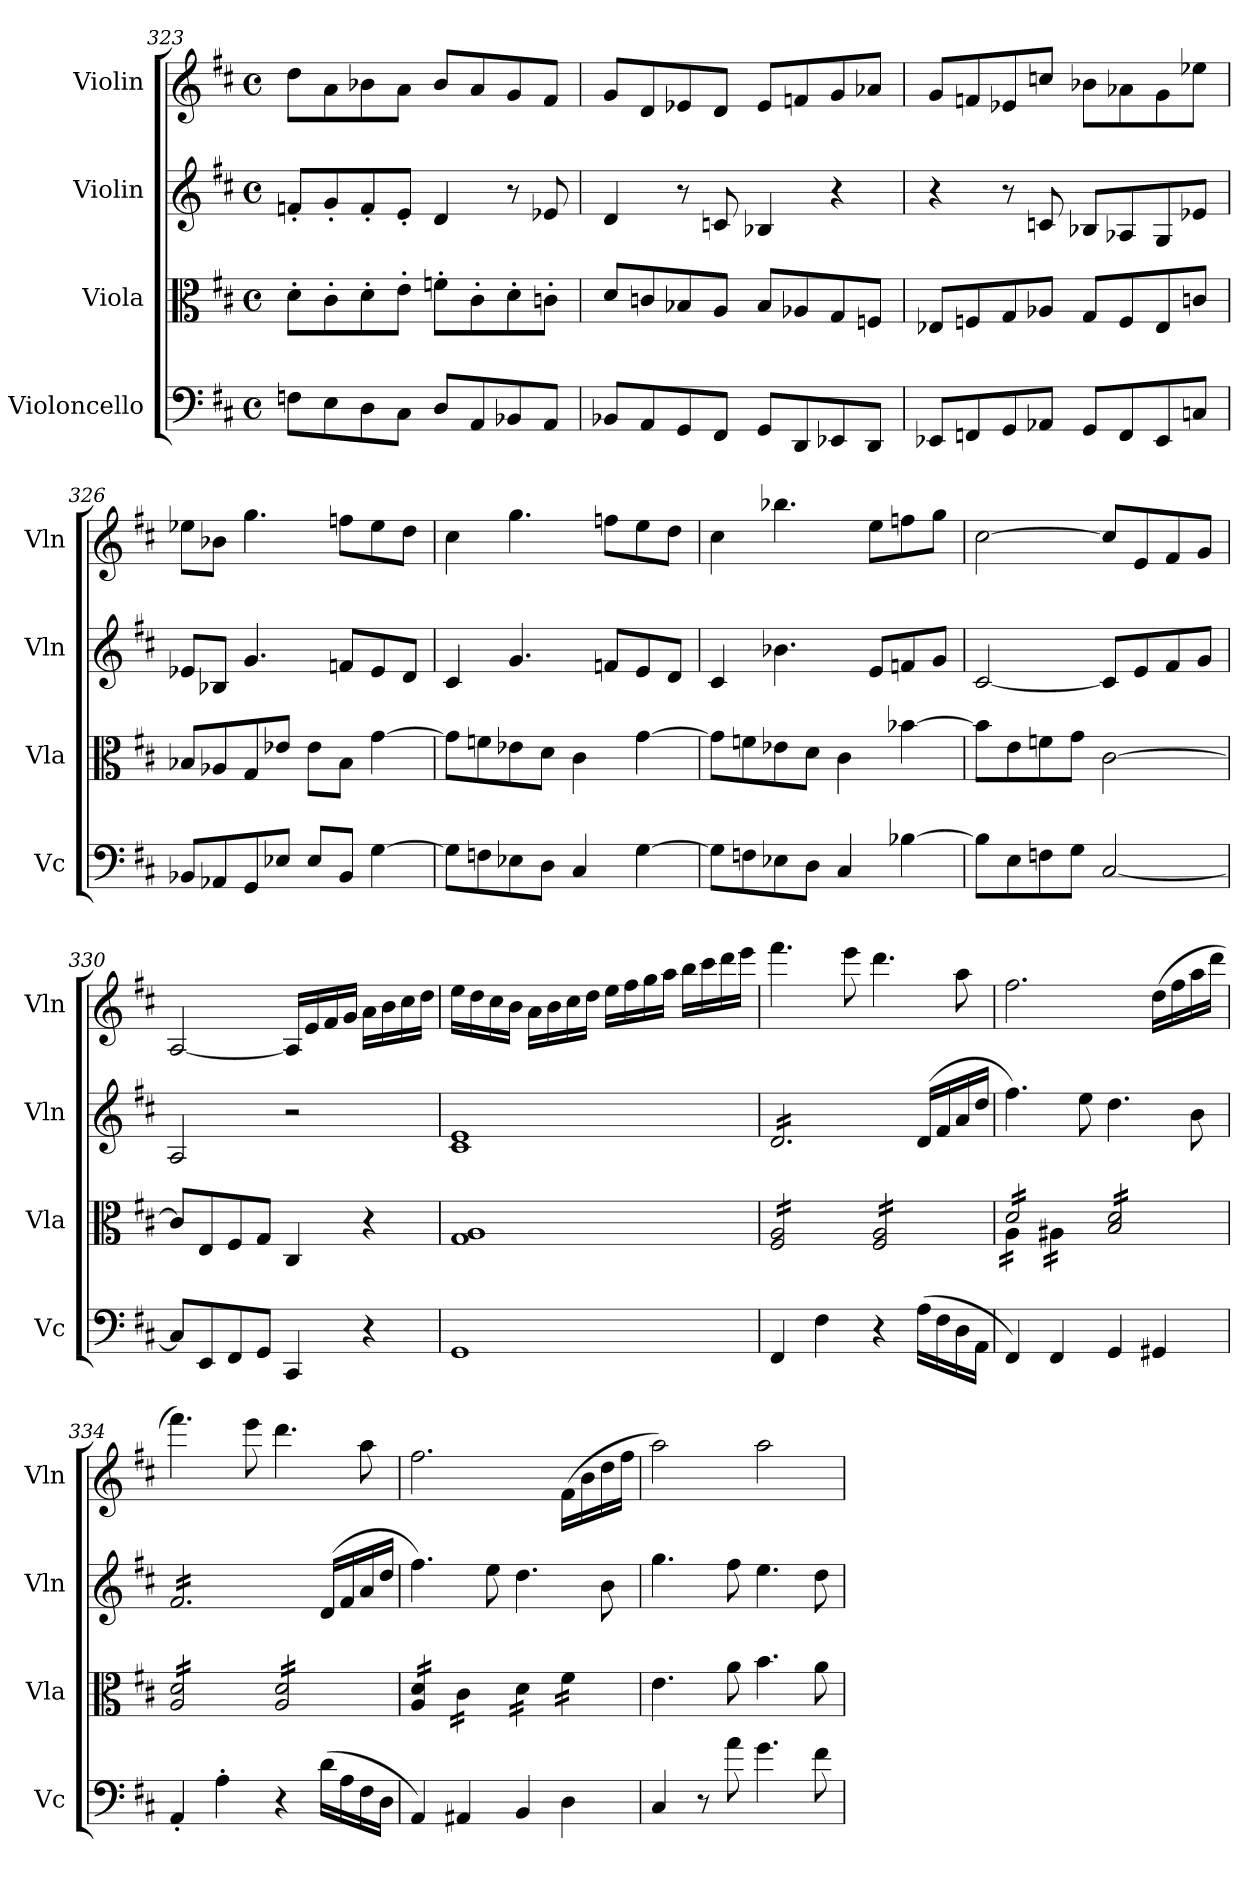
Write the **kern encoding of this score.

**kern	**kern	**kern	**kern
*part4	*part3	*part2	*part1
*staff4	*staff3	*staff2	*staff1
*I"Violoncello	*I"Viola	*I"Violin	*I"Violin
*I'Vc	*I'Vla	*I'Vln	*I'Vln
*clefF4	*clefC3	*clefG2	*clefG2
*k[f#c#]	*k[f#c#]	*k[f#c#]	*k[f#c#]
*M4/4	*M4/4	*M4/4	*M4/4
*met(c)	*met(c)	*met(c)	*met(c)
=323	=323	=323	=323
8Fn\L	8d'\L	8fn'/L	8dd\L
8E\	8c#'\	8g'/	8a\
8D\	8d'\	8f'/	8b-X\
8C#\J	8e'\J	8e'/J	8a\J
8D/L	8fn'\L	4d/	8b-/L
8AA/	8c#'\	.	8a/
8BB-X/	8d'\	8r	8g/
8AA/J	8cn'\J	8e-X/	8f#/J
!!LO:LB:g=z
=324	=324	=324	=324
8BB-X/L	8d/L	4d/	8g/L
8AA/	8cn/	.	8d/
8GG/	8B-X/	8r	8e-X/
8FF#/J	8A/J	8cn/	8d/J
8GG/L	8B-/L	4B-X/	8e-/L
8DD/	8A-X/	.	8fn/
8EE-X/	8G/	4r	8g/
8DD/J	8Fn/J	.	8a-X/J
=325	=325	=325	=325
8EE-X/L	8E-X/L	4r	8g/L
8FFn/	8Fn/	.	8fn/
8GG/	8G/	8r	8e-X/
8AA-X/J	8A-X/J	8cn/	8ccn/J
8GG/L	8G/L	8B-X/L	8b-X\L
8FF/	8F/	8A-X/	8a-X\
8EE-/	8E-/	8G/	8g\
8Cn/J	8cn/J	8e-X/J	8ee-X\J
=326	=326	=326	=326
8BB-X/L	8B-X/L	8e-X/L	8ee-X\L
8AA-X/	8A-X/	8B-X/J	8b-X\J
8GG/	8G/	4.g/	4.gg\
8E-X/J	8e-X/J	.	.
8E-/L	8e-\L	.	.
8BB-/J	8B-\J	8fn/L	8ffn\L
[4G\	[4g\	8e-/	8ee-\
.	.	8d/J	8dd\J
=327	=327	=327	=327
8G\L]	8g\L]	4c#/	4cc#\
8Fn\	8fn\	.	.
8E-X\	8e-X\	4.g/	4.gg\
8D\J	8d\J	.	.
4C#/	4c#\	.	.
.	.	8fn/L	8ffn\L
[4G\	[4g\	8e/	8ee\
.	.	8d/J	8dd\J
=328	=328	=328	=328
8G\L]	8g\L]	4c#/	4cc#\
8Fn\	8fn\	.	.
8E-X\	8e-X\	4.b-X\	4.bb-X\
8D\J	8d\J	.	.
4C#/	4c#\	.	.
.	.	8e/L	8ee\L
[4B-X\	[4b-X\	8fn/	8ffn\
.	.	8g/J	8gg\J
=329	=329	=329	=329
8B-\L]	8b-\L]	[2c#/	[2cc#\
8E\	8e\	.	.
8Fn\	8fn\	.	.
8G\J	8g\J	.	.
[2C#/	[2c#\	8c#/L]	8cc#/L]
.	.	8e/	8e/
.	.	8f#/	8f#/
.	.	8g/J	8g/J
!!LO:LB:g=z
=330	=330	=330	=330
8C#/L]	8c#/L]	2A/	[2A/
8EE/	8E/	.	.
8FF#/	8F#/	.	.
8GG/J	8G/J	.	.
4CC#/	4C#/	2r	16A/LL]
.	.	.	16e/
.	.	.	16f#/
.	.	.	16g/JJ
4r	4r	.	16a\LL
.	.	.	16b\
.	.	.	16cc#\
.	.	.	16dd\JJ
=331	=331	=331	=331
1GG	1G 1A	1c# 1e	16ee\LL
.	.	.	16dd\
.	.	.	16cc#\
.	.	.	16b\JJ
.	.	.	16a\LL
.	.	.	16b\
.	.	.	16cc#\
.	.	.	16dd\JJ
.	.	.	16ee\LL
.	.	.	16ff#\
.	.	.	16gg\
.	.	.	16aa\JJ
.	.	.	16bb\LL
.	.	.	16ccc#\
.	.	.	16ddd\
.	.	.	16eee\JJ
=332	=332	=332	=332
*	*tremolo	*	*
*	*	*tremolo	*
4FF#/	16F#/ 16A/LL	16d/LL	4.fff#\
.	16F#/ 16A/	16d/	.
.	16F#/ 16A/	16d/	.
.	16F#/ 16A/	16d/	.
4F#\	16F#/ 16A/	16d/	.
.	16F#/ 16A/	16d/	.
.	16F#/ 16A/	16d/	8eee\
.	16F#/ 16A/JJ	16d/	.
4r	16F#/ 16A/LL	16d/	4.ddd\
.	16F#/ 16A/	16d/	.
.	16F#/ 16A/	16d/	.
.	16F#/ 16A/	16d/JJ	.
*	*	*Xtremolo	*
(>16A\LL	16F#/ 16A/	(16d/LL	.
16F#\	16F#/ 16A/	16f#/	.
16D\	16F#/ 16A/	16a/	8aa\
16AA\JJ	16F#/ 16A/JJ	16dd/JJ	.
=333	=333	=333	=333
*	*^	*	*
4FF#/)	16d/LL	16A\LL	4.ff#\)	2.ff#\
.	16d/	16A\	.	.
.	16d/	16A\	.	.
.	16d/	16A\JJ	.	.
4FF#/	16d/	16A#X\LL	.	.
.	16d/	16A#X\	.	.
.	16d/	16A#X\	8ee\	.
.	16d/JJ	16A#X\JJ	.	.
4GG/	16B/ 16d/LL	2ryy	4.dd\	.
.	16B/ 16d/	.	.	.
.	16B/ 16d/	.	.	.
.	16B/ 16d/	.	.	.
4GG#X/	16B/ 16d/	.	.	(>16dd\LL
.	16B/ 16d/	.	.	16ff#\
.	16B/ 16d/	.	8b\	16aa\
.	16B/ 16d/JJ	.	.	16ddd\JJ
*	*v	*v	*	*
=334	=334	=334	=334
*	*	*tremolo	*
4AA'/	16A/ 16d/LL	16f#/LL	4.fff#\)
.	16A/ 16d/	16f#/	.
.	16A/ 16d/	16f#/	.
.	16A/ 16d/	16f#/	.
4A'\	16A/ 16d/	16f#/	.
.	16A/ 16d/	16f#/	.
.	16A/ 16d/	16f#/	8eee\
.	16A/ 16d/JJ	16f#/	.
4r	16A/ 16d/LL	16f#/	4.ddd\
.	16A/ 16d/	16f#/	.
.	16A/ 16d/	16f#/	.
.	16A/ 16d/	16f#/JJ	.
*	*	*Xtremolo	*
(>16d\LL	16A/ 16d/	(16d/LL	.
16A\	16A/ 16d/	16f#/	.
16F#\	16A/ 16d/	16a/	8aa\
16D\JJ	16A/ 16d/JJ	16dd/JJ	.
=335	=335	=335	=335
4AA/)	16A/ 16d/LL	4.ff#\)	2.ff#\
.	16A/ 16d/	.	.
.	16A/ 16d/	.	.
.	16A/ 16d/JJ	.	.
4AA#X/	16c#\LL	.	.
.	16c#\	.	.
.	16c#\	8ee\	.
.	16c#\JJ	.	.
4BB/	16d\LL	4.dd\	.
.	16d\	.	.
.	16d\	.	.
.	16d\JJ	.	.
4D\	16f#\LL	.	(>16f#\LL
.	16f#\	.	16b\
.	16f#\	8b\	16dd\
.	16f#\JJ	.	16ff#\JJ
*	*Xtremolo	*	*
!!LO:PB:g=z
=336	=336	=336	=336
4C#/	4.e\	4.gg\	2aa\)
8r	.	.	.
8a\	8a\	8ff#\	.
4.g\	4.b\	4.ee\	2aa\
8f#\	8a\	8dd\	.
=	=	=	=
*-	*-	*-	*-
